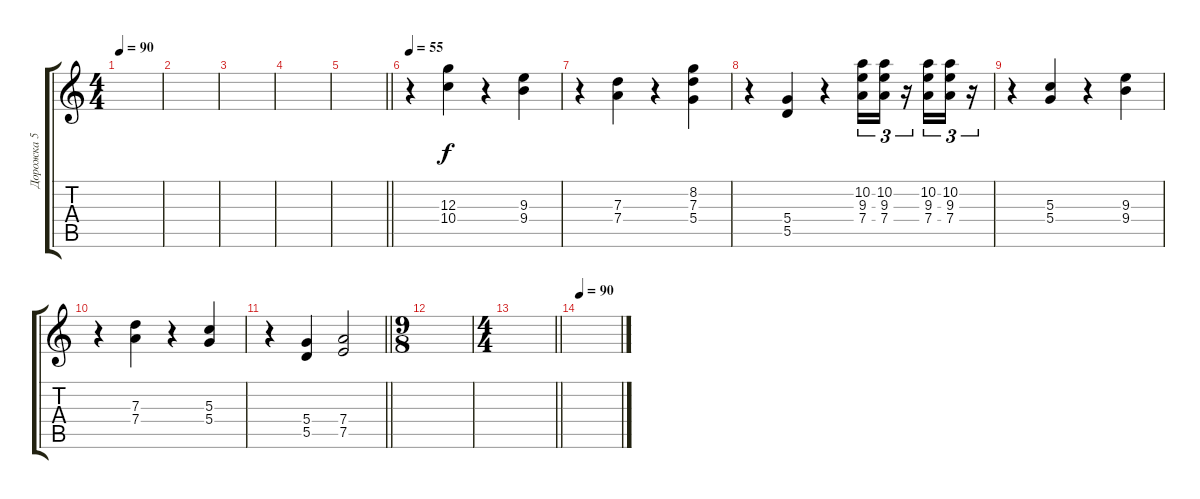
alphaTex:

\track ("Дорожка 5" "Дорожка 5") {instrument overdrivenguitar}
\staff {score tabs}
\tuning (E4 B3 G3 D3 A2 E2) {hide}
\ts (4 4)
\tempo 90
\clef g2
\ks c
|
|
|
|
\barLineRight lightlight
|
\tempo 55
r.4 (12.3 10.4).4 r.4 (9.3 9.4).4 |
r.4 (7.3 7.4).4 r.4 (8.2 7.3 5.4).4 |
r.4 (5.4 5.5).4 r.4 (10.2 9.3 7.4).16{tu (3 2)} (10.2 9.3 7.4).16{tu (3 2)} r.16{tu (3 2)} (10.2 9.3 7.4).16{tu (3 2)} (10.2 9.3 7.4).16{tu (3 2)} r.16{tu (3 2)} |
r.4 (5.3 5.4).4 r.4 (9.3 9.4).4 |
r.4 (7.3 7.4).4 r.4 (5.3 5.4).4 |
\barLineRight lightlight
r.4 (5.4 5.5).4 (7.4 7.5).2 |
\ts (9 8)
|
\ts (4 4)
\barLineRight lightlight
|
\tempo 90
